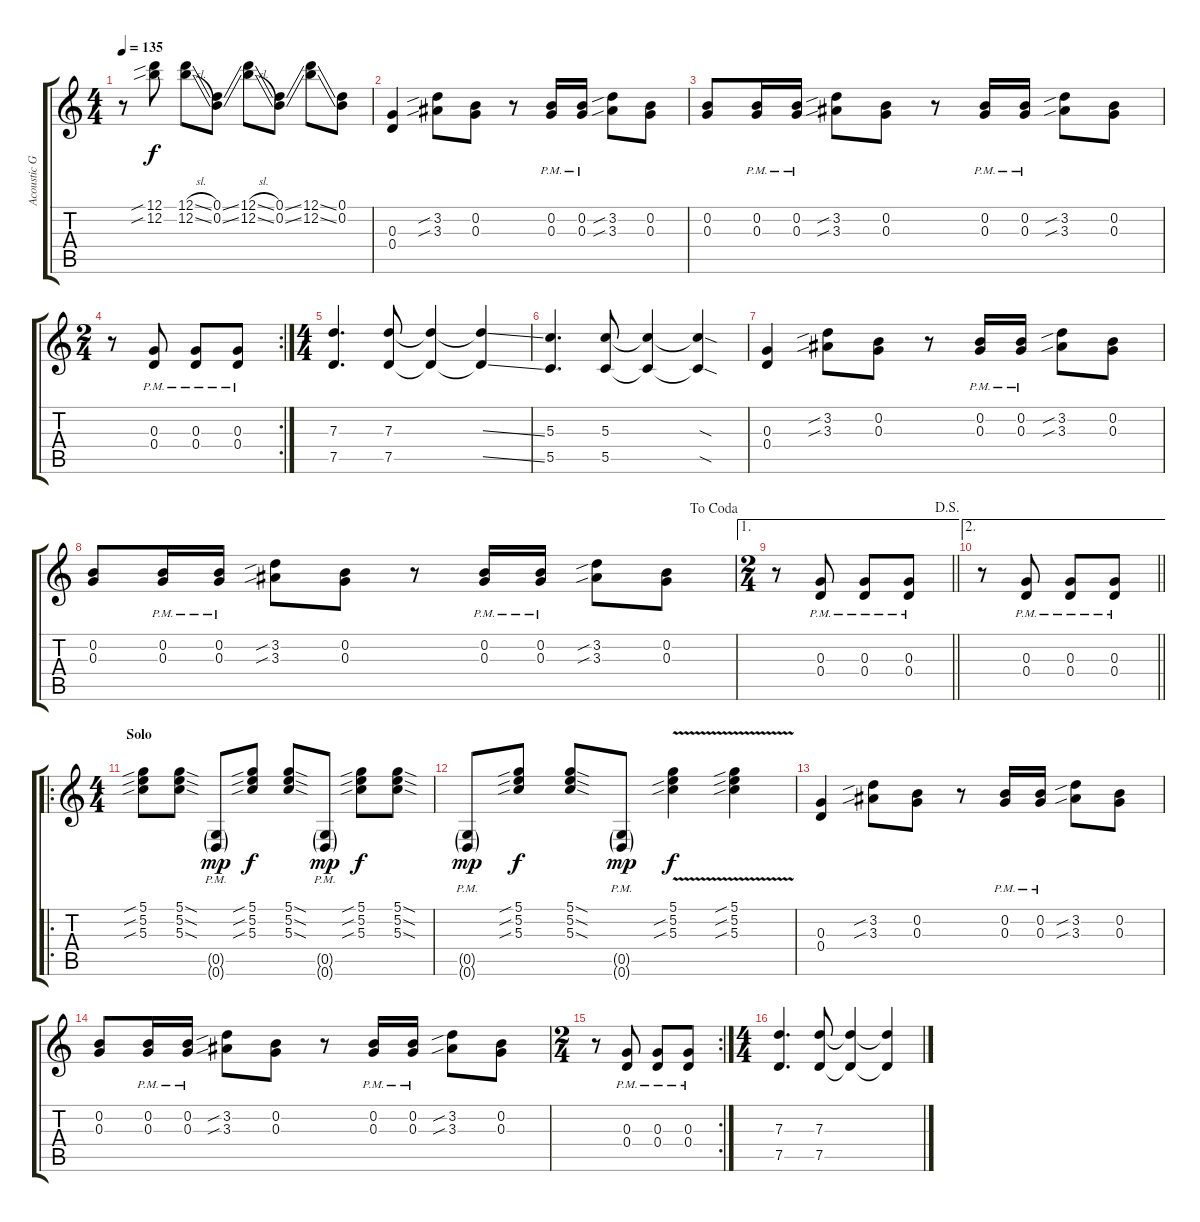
\track ("Acoustic Guitar" "Acoustic G") {instrument acousticguitarsteel}
\staff {score tabs}
\tuning (D4 B3 G3 D3 G2 D2) {hide}
\ts (4 4)
\tempo 135
\clef g2
\ks c
r.8{dy f} (12.1{sib} 12.2{sib}).8 (12.1{sl} 12.2{sl}).8 (0.1{ss} 0.2{ss}).8 (12.1{sl} 12.2{sl}).8 (0.1{ss} 0.2{ss}).8 (12.1{ss} 12.2{ss}).8 (0.1 0.2).8 |
(0.3 0.4).4 (3.2{sib} 3.3{sib}).8 (0.2 0.3).8 r.8 (0.2{pm} 0.3).16 (0.2{pm} 0.3).16 (3.2{sib} 3.3{sib}).8 (0.2 0.3).8 |
(0.2 0.3).8 (0.2{pm} 0.3{pm}).16 (0.2{pm} 0.3{pm}).16 (3.2{sib} 3.3{sib}).8 (0.2 0.3).8 r.8 (0.2{pm} 0.3).16 (0.2{pm} 0.3).16 (3.2{sib} 3.3{sib}).8 (0.2 0.3).8 |
\rc 2
\ts (2 4)
r.8 (0.3{pm} 0.4).8 (0.3{pm} 0.4).8 (0.3{pm} 0.4).8 |
\ts (4 4)
(7.3 7.5).4{d} (7.3 7.5).8 (7.3{t} 7.5{t}).4 (7.3{ss t} 7.5{ss t}).4 |
(5.3 5.5).4{d} (5.3 5.5).8 (5.3{t} 5.5{t}).4 (5.3{sod t} 5.5{sod t}).4 |
(0.3 0.4).4 (3.2{sib} 3.3{sib}).8 (0.2 0.3).8 r.8 (0.2{pm} 0.3).16 (0.2{pm} 0.3).16 (3.2{sib} 3.3{sib}).8 (0.2 0.3).8 |
\jump dacoda
(0.2 0.3).8 (0.2{pm} 0.3{pm}).16 (0.2{pm} 0.3{pm}).16 (3.2{sib} 3.3{sib}).8 (0.2 0.3).8 r.8 (0.2{pm} 0.3).16 (0.2{pm} 0.3).16 (3.2{sib} 3.3{sib}).8 (0.2 0.3).8 |
\ae 1
\ts (2 4)
\jump dalsegno
\barLineRight lightlight
r.8 (0.3{pm} 0.4).8 (0.3{pm} 0.4).8 (0.3{pm} 0.4).8 |
\ae 2
\barLineRight lightlight
r.8 (0.3{pm} 0.4).8 (0.3{pm} 0.4).8 (0.3{pm} 0.4).8 |
\ro
\ts (4 4)
\section ("" "Solo")
(5.1{sib} 5.2{sib} 5.3{sib}).8 (5.1{sod} 5.2{sod} 5.3{sod}).8 (0.5{g pm} 0.6{g pm}).8{dy mp} (5.1{sib} 5.2{sib} 5.3{sib}).8{dy f} (5.1{sod} 5.2{sod} 5.3{sod}).8 (0.5{g pm} 0.6{g pm}).8{dy mp} (5.1{sib} 5.2{sib} 5.3{sib}).8{dy f} (5.1{sod} 5.2{sod} 5.3{sod}).8 |
(0.5{g pm} 0.6{g}).8{dy mp} (5.1{sib} 5.2{sib} 5.3{sib}).8{dy f} (5.1{sod} 5.2{sod} 5.3{sod}).8 (0.5{g pm} 0.6{g}).8{dy mp} (5.1{v} 5.2{sib} 5.3{sib}).4{dy f} (5.1{v sib} 5.2{sib} 5.3{sib}).4 |
(0.3 0.4).4 (3.2{sib} 3.3{sib}).8 (0.2 0.3).8 r.8 (0.2{pm} 0.3).16 (0.2{pm} 0.3).16 (3.2{sib} 3.3{sib}).8 (0.2 0.3).8 |
(0.2 0.3).8 (0.2{pm} 0.3{pm}).16 (0.2{pm} 0.3{pm}).16 (3.2{sib} 3.3{sib}).8 (0.2 0.3).8 r.8 (0.2{pm} 0.3).16 (0.2{pm} 0.3).16 (3.2{sib} 3.3{sib}).8 (0.2 0.3).8 |
\rc 2
\ts (2 4)
r.8 (0.3{pm} 0.4).8 (0.3{pm} 0.4).8 (0.3{pm} 0.4).8 |
\ts (4 4)
(7.3 7.5).4{d} (7.3 7.5).8 (7.3{t} 7.5{t}).4 (7.3{ss t} 7.5{ss t}).4
